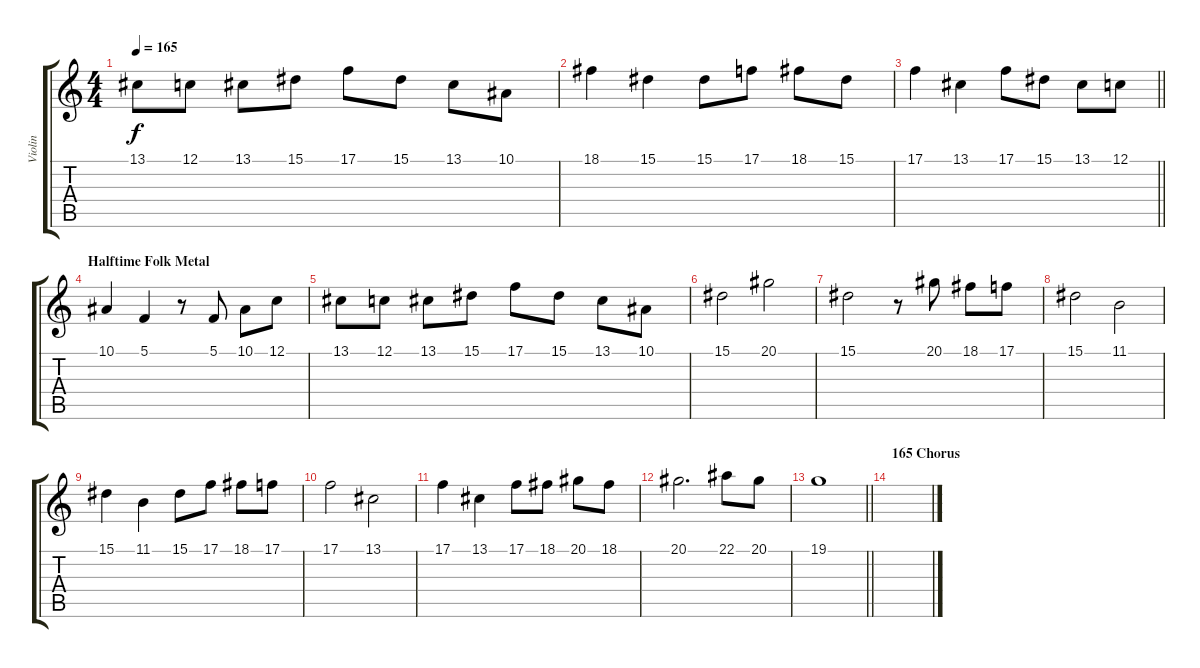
\track ("Violin" "Violin") {instrument violin}
\staff {score tabs}
\tuning (C4 G3 Eb3 Bb2 F2 C2) {hide}
\ts (4 4)
\tempo 165
\clef g2
\ks c
13.1.8{dy f} 12.1.8 13.1.8 15.1.8 17.1.8 15.1.8 13.1.8 10.1.8 |
18.1.4 15.1.4 15.1.8 17.1.8 18.1.8 15.1.8 |
\barLineRight lightlight
17.1.4 13.1.4 17.1.8 15.1.8 13.1.8 12.1.8 |
\section ("" "Halftime Folk Metal")
10.1.4 5.1.4 r.8 5.1.8 10.1.8 12.1.8 |
13.1.8 12.1.8 13.1.8 15.1.8 17.1.8 15.1.8 13.1.8 10.1.8 |
15.1.2 20.1.2 |
15.1.2 r.8 20.1.8 18.1.8 17.1.8 |
15.1.2 11.1.2 |
15.1.4 11.1.4 15.1.8 17.1.8 18.1.8 17.1.8 |
17.1.2 13.1.2 |
17.1.4 13.1.4 17.1.8 18.1.8 20.1.8 18.1.8 |
20.1.2{d} 22.1.8 20.1.8 |
\barLineRight lightlight
19.1.1 |
\section ("" "165 Chorus")
